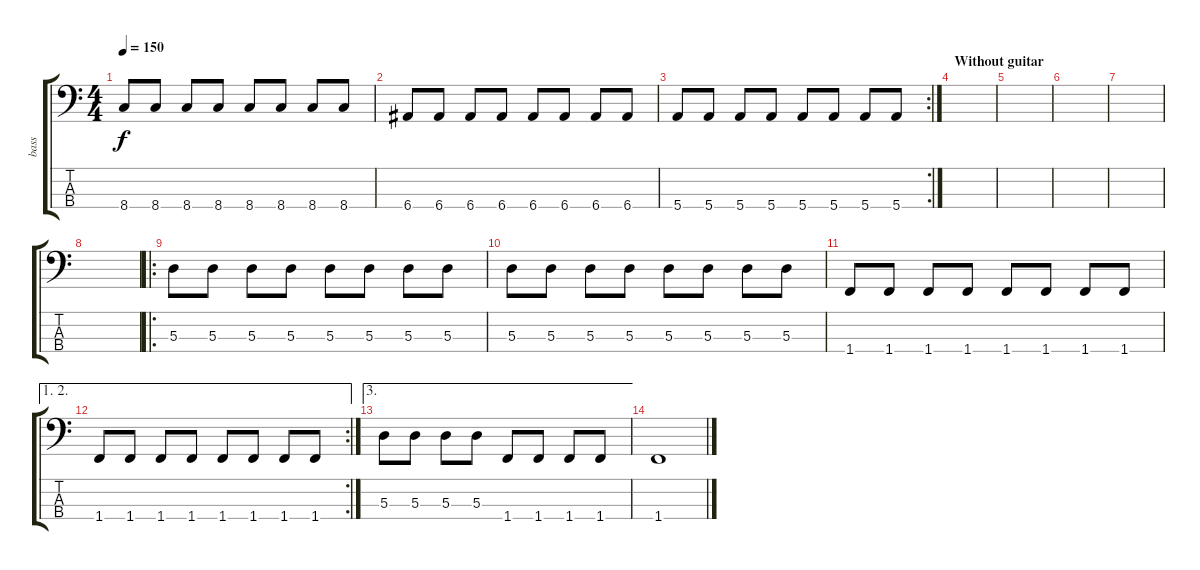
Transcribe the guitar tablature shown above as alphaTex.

\track ("bass" "bass") {instrument slapbass1}
\staff {score tabs}
\tuning (G2 D2 A1 E1) {hide}
\ts (4 4)
\tempo 150
\clef f4
\ks c
8.4.8{dy f} 8.4.8 8.4.8 8.4.8 8.4.8 8.4.8 8.4.8 8.4.8 |
6.4.8 6.4.8 6.4.8 6.4.8 6.4.8 6.4.8 6.4.8 6.4.8 |
\rc 2
5.4.8 5.4.8 5.4.8 5.4.8 5.4.8 5.4.8 5.4.8 5.4.8 |
\section ("" "Without guitar")
|
|
|
|
|
\ro
5.3.8 5.3.8 5.3.8 5.3.8 5.3.8 5.3.8 5.3.8 5.3.8 |
5.3.8 5.3.8 5.3.8 5.3.8 5.3.8 5.3.8 5.3.8 5.3.8 |
1.4.8 1.4.8 1.4.8 1.4.8 1.4.8 1.4.8 1.4.8 1.4.8 |
\ae (1 2)
\rc 2
1.4.8 1.4.8 1.4.8 1.4.8 1.4.8 1.4.8 1.4.8 1.4.8 |
\ae 3
5.3.8 5.3.8 5.3.8 5.3.8 1.4.8 1.4.8 1.4.8 1.4.8 |
1.4.1
